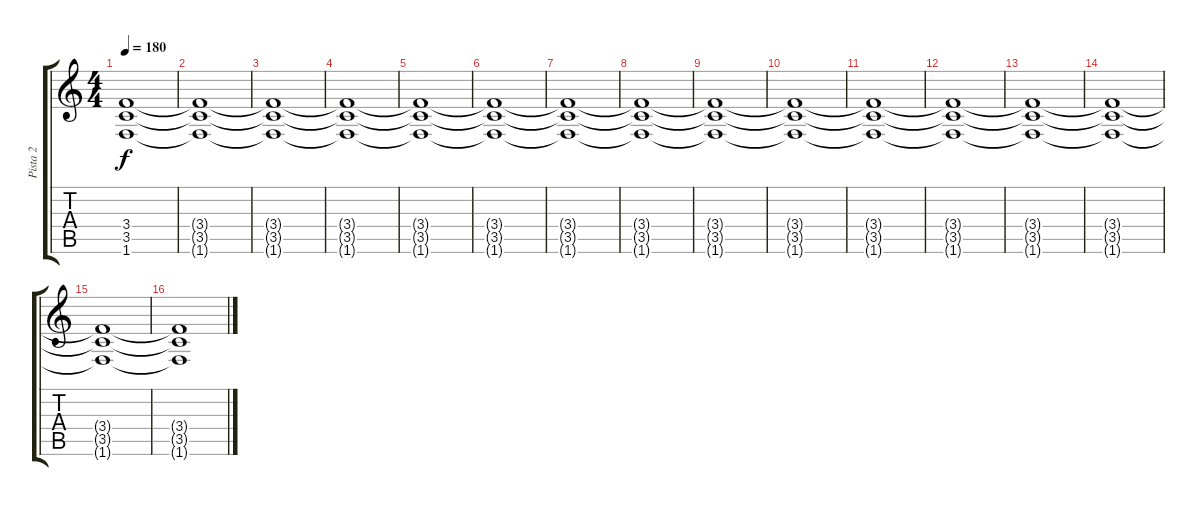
\track ("Pista 2" "Pista 2") {instrument distortionguitar}
\staff {score tabs}
\tuning (E4 B3 G3 D3 A2 E2) {hide}
\ts (4 4)
\tempo 180
\clef g2
\ks c
(3.4 3.5 1.6).1{dy f} |
(3.4{t} 3.5{t} 1.6{t}).1 |
(3.4{t} 3.5{t} 1.6{t}).1 |
(3.4{t} 3.5{t} 1.6{t}).1 |
(3.4{t} 3.5{t} 1.6{t}).1 |
(3.4{t} 3.5{t} 1.6{t}).1 |
(3.4{t} 3.5{t} 1.6{t}).1 |
(3.4{t} 3.5{t} 1.6{t}).1 |
(3.4{t} 3.5{t} 1.6{t}).1 |
(3.4{t} 3.5{t} 1.6{t}).1 |
(3.4{t} 3.5{t} 1.6{t}).1 |
(3.4{t} 3.5{t} 1.6{t}).1 |
(3.4{t} 3.5{t} 1.6{t}).1 |
(3.4{t} 3.5{t} 1.6{t}).1 |
(3.4{t} 3.5{t} 1.6{t}).1 |
(3.4{t} 3.5{t} 1.6{t}).1
